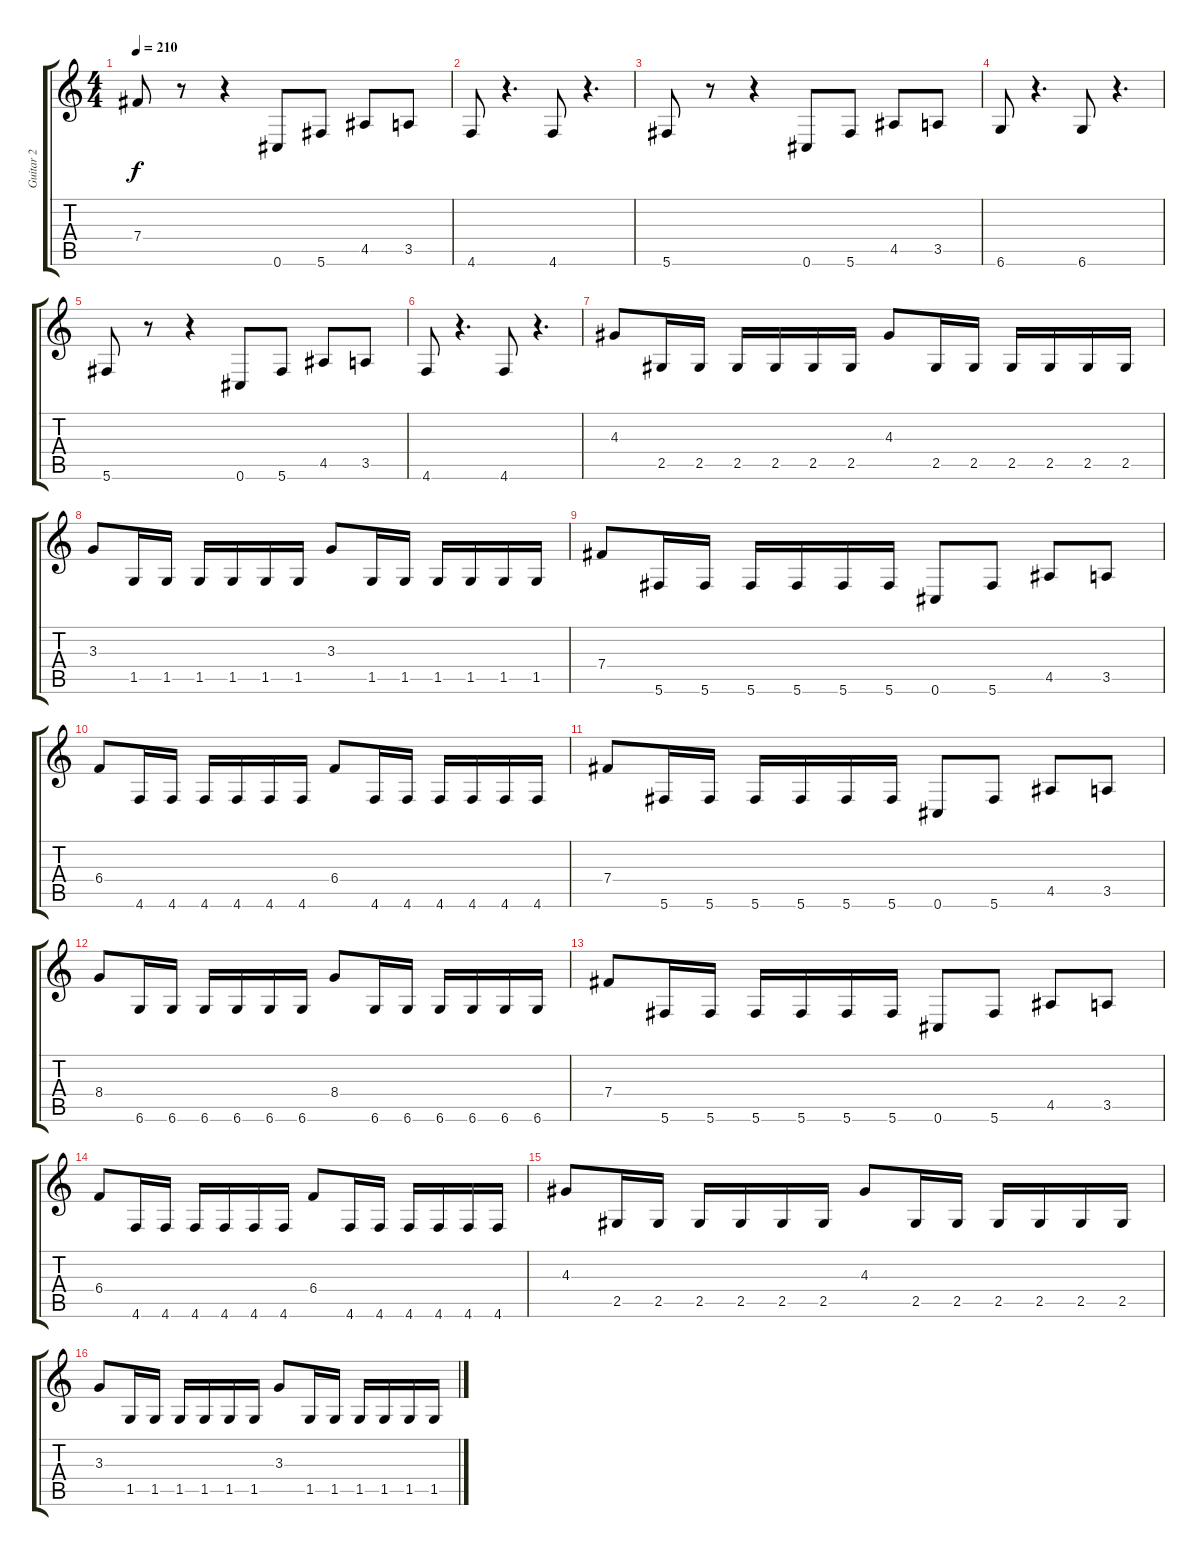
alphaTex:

\track ("Guitar 2" "Guitar 2") {instrument distortionguitar}
\staff {score tabs}
\tuning (Db4 Ab3 E3 B2 Gb2 Db2) {hide}
\ts (4 4)
\tempo 210
\clef g2
\ks c
7.4.8{dy f} r.8 r.4 0.6.8 5.6.8 4.5.8 3.5.8 |
4.6.8 r.4{d} 4.6.8 r.4{d} |
5.6.8 r.8 r.4 0.6.8 5.6.8 4.5.8 3.5.8 |
6.6.8 r.4{d} 6.6.8 r.4{d} |
5.6.8 r.8 r.4 0.6.8 5.6.8 4.5.8 3.5.8 |
4.6.8 r.4{d} 4.6.8 r.4{d} |
4.3.8 2.5.16 2.5.16 2.5.16 2.5.16 2.5.16 2.5.16 4.3.8 2.5.16 2.5.16 2.5.16 2.5.16 2.5.16 2.5.16 |
3.3.8 1.5.16 1.5.16 1.5.16 1.5.16 1.5.16 1.5.16 3.3.8 1.5.16 1.5.16 1.5.16 1.5.16 1.5.16 1.5.16 |
7.4.8 5.6.16 5.6.16 5.6.16 5.6.16 5.6.16 5.6.16 0.6.8 5.6.8 4.5.8 3.5.8 |
6.4.8 4.6.16 4.6.16 4.6.16 4.6.16 4.6.16 4.6.16 6.4.8 4.6.16 4.6.16 4.6.16 4.6.16 4.6.16 4.6.16 |
7.4.8 5.6.16 5.6.16 5.6.16 5.6.16 5.6.16 5.6.16 0.6.8 5.6.8 4.5.8 3.5.8 |
8.4.8 6.6.16 6.6.16 6.6.16 6.6.16 6.6.16 6.6.16 8.4.8 6.6.16 6.6.16 6.6.16 6.6.16 6.6.16 6.6.16 |
7.4.8 5.6.16 5.6.16 5.6.16 5.6.16 5.6.16 5.6.16 0.6.8 5.6.8 4.5.8 3.5.8 |
6.4.8 4.6.16 4.6.16 4.6.16 4.6.16 4.6.16 4.6.16 6.4.8 4.6.16 4.6.16 4.6.16 4.6.16 4.6.16 4.6.16 |
4.3.8 2.5.16 2.5.16 2.5.16 2.5.16 2.5.16 2.5.16 4.3.8 2.5.16 2.5.16 2.5.16 2.5.16 2.5.16 2.5.16 |
3.3.8 1.5.16 1.5.16 1.5.16 1.5.16 1.5.16 1.5.16 3.3.8 1.5.16 1.5.16 1.5.16 1.5.16 1.5.16 1.5.16
